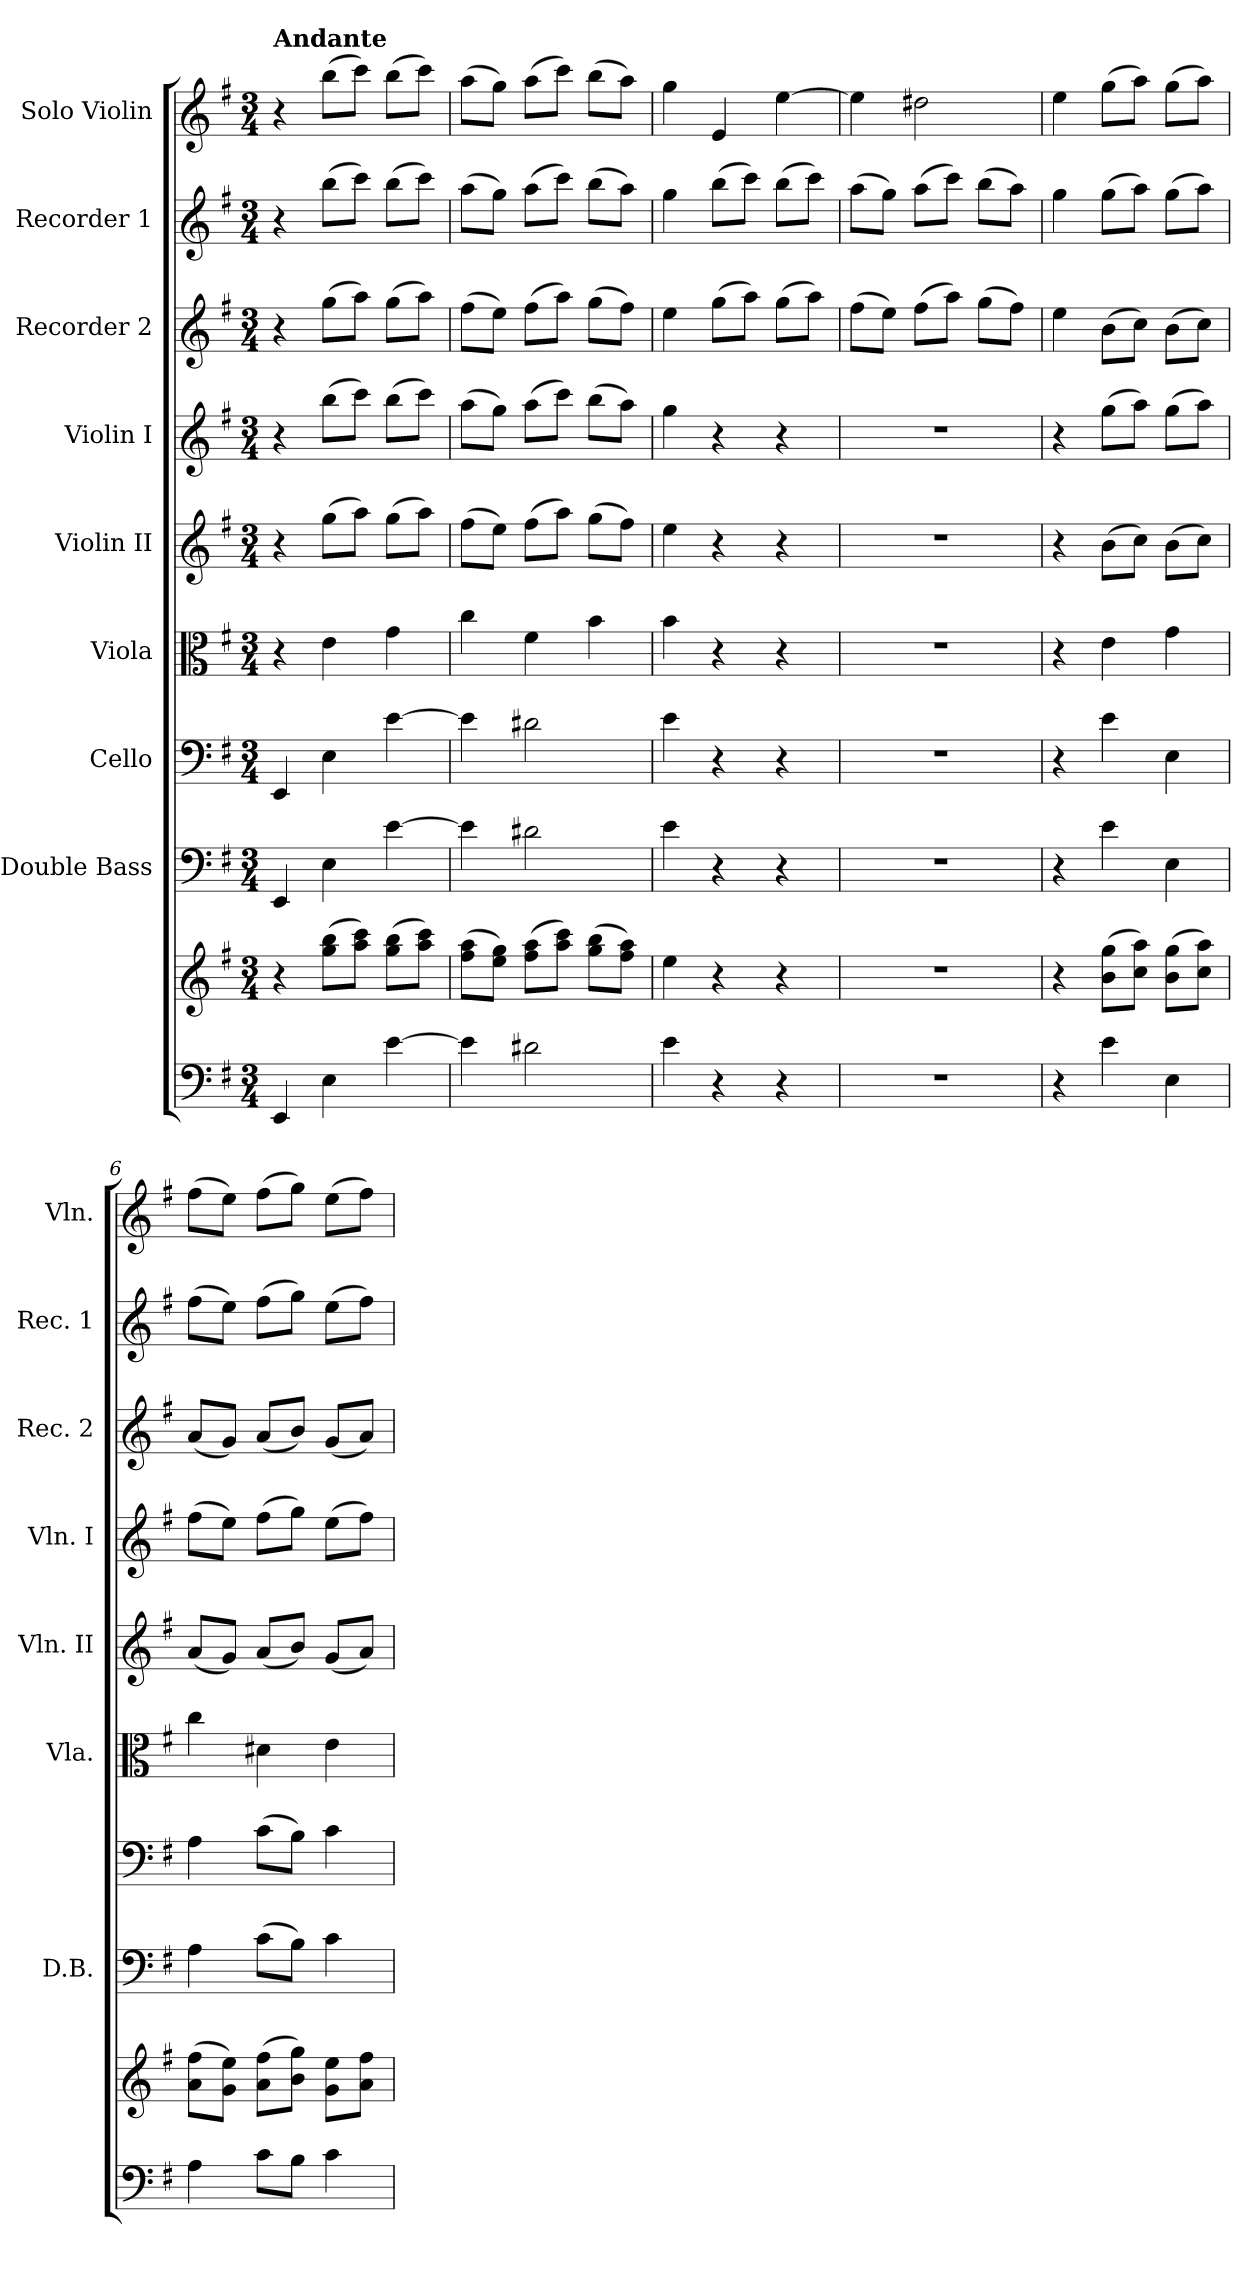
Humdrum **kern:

**kern	**kern	**kern	**kern	**kern	**kern	**kern	**kern	**kern	**kern
*part9	*part9	*part8	*part7	*part6	*part5	*part4	*part3	*part2	*part1
*staff10	*staff9	*staff8	*staff7	*staff6	*staff5	*staff4	*staff3	*staff2	*staff1
*	*	*I"Double Bass	*I"Cello	*I"Viola	*I"Violin II	*I"Violin I	*I"Recorder 2	*I"Recorder 1	*I"Solo Violin
*	*	*I'D.B.	*	*I'Vla.	*I'Vln. II	*I'Vln. I	*I'Rec. 2	*I'Rec. 1	*I'Vln.
*clefF4	*clefG2	*clefF4	*clefF4	*clefC3	*clefG2	*clefG2	*clefG2	*clefG2	*clefG2
*	*	*ITrd7c12	*	*	*	*	*	*	*
*k[f#]	*k[f#]	*k[f#]	*k[f#]	*k[f#]	*k[f#]	*k[f#]	*k[f#]	*k[f#]	*k[f#]
*G:	*G:	*G:	*G:	*G:	*G:	*G:	*G:	*G:	*G:
*M3/4	*M3/4	*M3/4	*M3/4	*M3/4	*M3/4	*M3/4	*M3/4	*M3/4	*M3/4
=1	=1	=1	=1	=1	=1	=1	=1	=1	=1
!	!	!	!	!	!	!	!	!	!LO:TX:a:B:t=Andante
4EE/	4r	4EEE/	4EE/	4r	4r	4r	4r	4r	4r
4E\	(>8gg\ 8bb\L	4EE\	4E\	4e\	(>8gg\L	(>8bb\L	(>8gg\L	(>8bb\L	(>8bb\L
.	8aa\ 8ccc\J)	.	.	.	8aa\J)	8ccc\J)	8aa\J)	8ccc\J)	8ccc\J)
[4e\	(>8gg\ 8bb\L	[4E\	[4e\	4g\	(>8gg\L	(>8bb\L	(>8gg\L	(>8bb\L	(>8bb\L
.	8aa\ 8ccc\J)	.	.	.	8aa\J)	8ccc\J)	8aa\J)	8ccc\J)	8ccc\J)
=2	=2	=2	=2	=2	=2	=2	=2	=2	=2
4e\]	(>8ff#\ 8aa\L	4E\]	4e\]	4cc\	(>8ff#\L	(>8aa\L	(>8ff#\L	(>8aa\L	(>8aa\L
.	8ee\ 8gg\J)	.	.	.	8ee\J)	8gg\J)	8ee\J)	8gg\J)	8gg\J)
2d#\	(>8ff#\ 8aa\L	2D#\	2d#\	4f#\	(>8ff#\L	(>8aa\L	(>8ff#\L	(>8aa\L	(>8aa\L
.	8aa\ 8ccc\J)	.	.	.	8aa\J)	8ccc\J)	8aa\J)	8ccc\J)	8ccc\J)
.	(>8gg\ 8bb\L	.	.	4b\	(>8gg\L	(>8bb\L	(>8gg\L	(>8bb\L	(>8bb\L
.	8ff#\ 8aa\J)	.	.	.	8ff#\J)	8aa\J)	8ff#\J)	8aa\J)	8aa\J)
=3	=3	=3	=3	=3	=3	=3	=3	=3	=3
4e\	4ee\	4E\	4e\	4b\	4ee\	4gg\	4ee\	4gg\	4gg\
4r	4r	4r	4r	4r	4r	4r	(>8gg\L	(>8bb\L	4e/
.	.	.	.	.	.	.	8aa\J)	8ccc\J)	.
4r	4r	4r	4r	4r	4r	4r	(>8gg\L	(>8bb\L	[4ee\
.	.	.	.	.	.	.	8aa\J)	8ccc\J)	.
=4	=4	=4	=4	=4	=4	=4	=4	=4	=4
2.r	2.r	2.r	2.r	2.r	2.r	2.r	(>8ff#\L	(>8aa\L	4ee\]
.	.	.	.	.	.	.	8ee\J)	8gg\J)	.
.	.	.	.	.	.	.	(>8ff#\L	(>8aa\L	2dd#\
.	.	.	.	.	.	.	8aa\J)	8ccc\J)	.
.	.	.	.	.	.	.	(>8gg\L	(>8bb\L	.
.	.	.	.	.	.	.	8ff#\J)	8aa\J)	.
=5	=5	=5	=5	=5	=5	=5	=5	=5	=5
4r	4r	4r	4r	4r	4r	4r	4ee\	4gg\	4ee\
4e\	(>8b\ 8gg\L	4E\	4e\	4e\	(>8b\L	(>8gg\L	(>8b\L	(>8gg\L	(>8gg\L
.	8cc\ 8aa\J)	.	.	.	8cc\J)	8aa\J)	8cc\J)	8aa\J)	8aa\J)
4E\	(>8b\ 8gg\L	4EE\	4E\	4g\	(>8b\L	(>8gg\L	(>8b\L	(>8gg\L	(>8gg\L
.	8cc\ 8aa\J)	.	.	.	8cc\J)	8aa\J)	8cc\J)	8aa\J)	8aa\J)
=6	=6	=6	=6	=6	=6	=6	=6	=6	=6
4A\	(>8a\ 8ff#\L	4AA\	4A\	4cc\	(<8a/L	(>8ff#\L	(<8a/L	(>8ff#\L	(>8ff#\L
.	8g\ 8ee\J)	.	.	.	8g/J)	8ee\J)	8g/J)	8ee\J)	8ee\J)
8c\L	(>8a\ 8ff#\L	(>8C\L	(>8c\L	4d#\	(<8a/L	(>8ff#\L	(<8a/L	(>8ff#\L	(>8ff#\L
8B\J	8b\ 8gg\J)	8BB\J)	8B\J)	.	8b/J)	8gg\J)	8b/J)	8gg\J)	8gg\J)
4c\	8g\ 8ee\L	4C\	4c\	4e\	(<8g/L	(>8ee\L	(<8g/L	(>8ee\L	(>8ee\L
.	8a\ 8ff#\J	.	.	.	8a/J)	8ff#\J)	8a/J)	8ff#\J)	8ff#\J)
=	=	=	=	=	=	=	=	=	=
*-	*-	*-	*-	*-	*-	*-	*-	*-	*-
